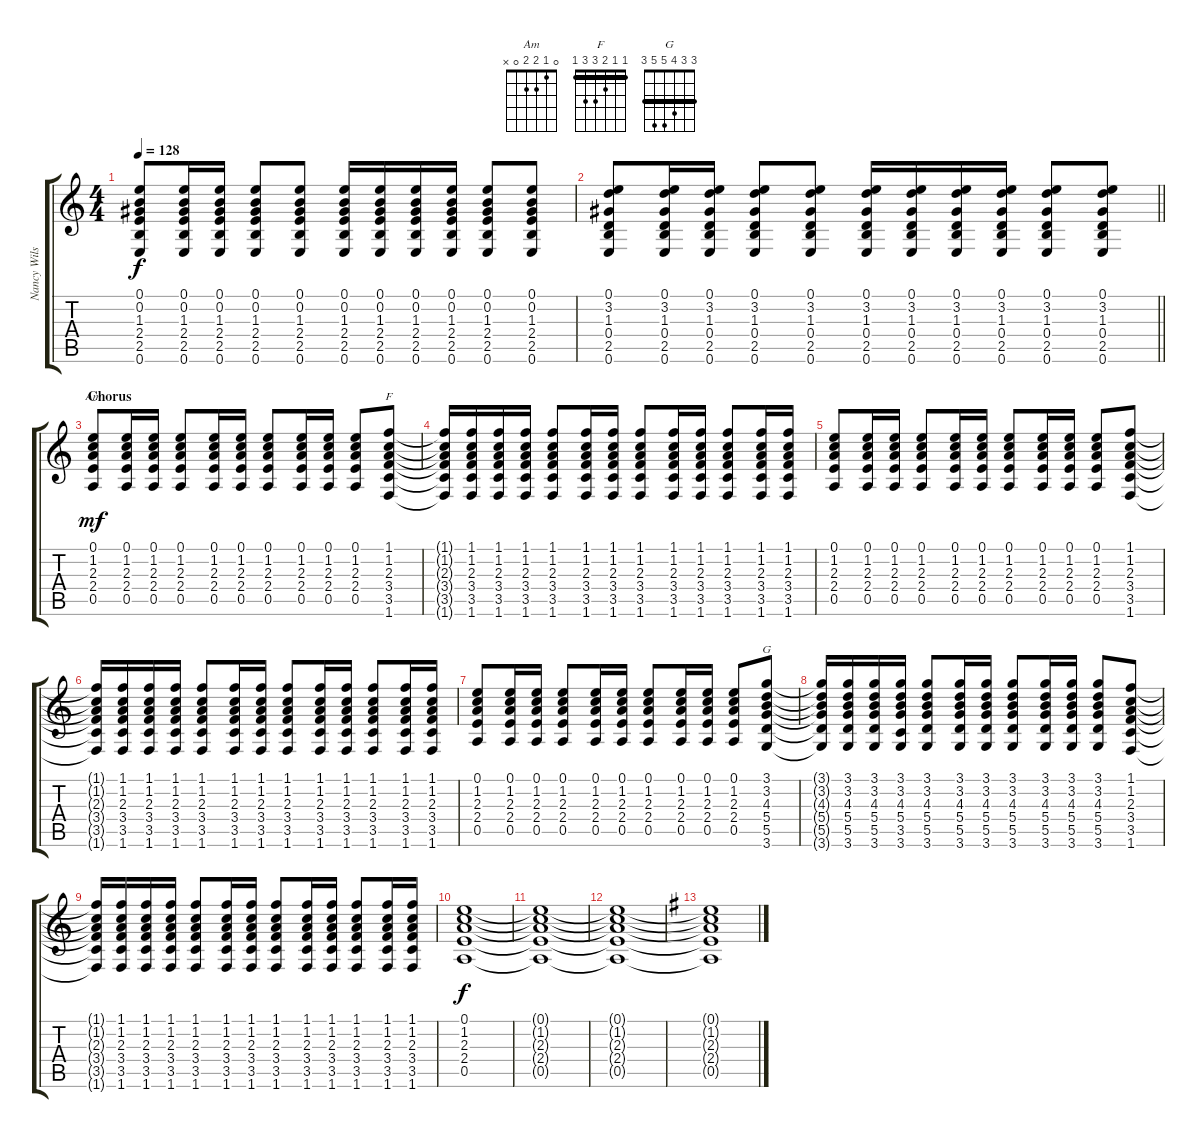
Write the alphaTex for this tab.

\track ("Nancy Wilson" "Nancy Wils") {instrument acousticguitarsteel}
\staff {score tabs}
\tuning (E4 B3 G3 D3 A2 E2) {hide}
\chord ("Am" 0 1 2 2 0 x)
\chord ("F" 1 1 2 3 3 1) {barre 1}
\chord ("G" 3 3 4 5 5 3) {barre 3}
\ts (4 4)
\tempo 128
\clef g2
\ks c
(0.1 0.2 1.3 2.4 2.5 0.6).8{dy f} (0.1 0.2 1.3 2.4 2.5 0.6).16 (0.1 0.2 1.3 2.4 2.5 0.6).16 (0.1 0.2 1.3 2.4 2.5 0.6).8 (0.1 0.2 1.3 2.4 2.5 0.6).8 (0.1 0.2 1.3 2.4 2.5 0.6).16 (0.1 0.2 1.3 2.4 2.5 0.6).16 (0.1 0.2 1.3 2.4 2.5 0.6).16 (0.1 0.2 1.3 2.4 2.5 0.6).16 (0.1 0.2 1.3 2.4 2.5 0.6).8 (0.1 0.2 1.3 2.4 2.5 0.6).8 |
\barLineRight lightlight
(0.1 3.2 1.3 0.4 2.5 0.6).8 (0.1 3.2 1.3 0.4 2.5 0.6).16 (0.1 3.2 1.3 0.4 2.5 0.6).16 (0.1 3.2 1.3 0.4 2.5 0.6).8 (0.1 3.2 1.3 0.4 2.5 0.6).8 (0.1 3.2 1.3 0.4 2.5 0.6).16 (0.1 3.2 1.3 0.4 2.5 0.6).16 (0.1 3.2 1.3 0.4 2.5 0.6).16 (0.1 3.2 1.3 0.4 2.5 0.6).16 (0.1 3.2 1.3 0.4 2.5 0.6).8 (0.1 3.2 1.3 0.4 2.5 0.6).8 |
\section ("" "Chorus")
(0.1 1.2 2.3 2.4 0.5).8{ch "Am" dy mf} (0.1 1.2 2.3 2.4 0.5).16 (0.1 1.2 2.3 2.4 0.5).16 (0.1 1.2 2.3 2.4 0.5).8 (0.1 1.2 2.3 2.4 0.5).16 (0.1 1.2 2.3 2.4 0.5).16 (0.1 1.2 2.3 2.4 0.5).8 (0.1 1.2 2.3 2.4 0.5).16 (0.1 1.2 2.3 2.4 0.5).16 (0.1 1.2 2.3 2.4 0.5).8 (1.1 1.2 2.3 3.4 3.5 1.6).8{ch "F"} |
(1.1{t} 1.2{t} 2.3{t} 3.4{t} 3.5{t} 1.6{t}).16 (1.1 1.2 2.3 3.4 3.5 1.6).16 (1.1 1.2 2.3 3.4 3.5 1.6).16 (1.1 1.2 2.3 3.4 3.5 1.6).16 (1.1 1.2 2.3 3.4 3.5 1.6).8 (1.1 1.2 2.3 3.4 3.5 1.6).16 (1.1 1.2 2.3 3.4 3.5 1.6).16 (1.1 1.2 2.3 3.4 3.5 1.6).8 (1.1 1.2 2.3 3.4 3.5 1.6).16 (1.1 1.2 2.3 3.4 3.5 1.6).16 (1.1 1.2 2.3 3.4 3.5 1.6).8 (1.1 1.2 2.3 3.4 3.5 1.6).16 (1.1 1.2 2.3 3.4 3.5 1.6).16 |
(0.1 1.2 2.3 2.4 0.5).8 (0.1 1.2 2.3 2.4 0.5).16 (0.1 1.2 2.3 2.4 0.5).16 (0.1 1.2 2.3 2.4 0.5).8 (0.1 1.2 2.3 2.4 0.5).16 (0.1 1.2 2.3 2.4 0.5).16 (0.1 1.2 2.3 2.4 0.5).8 (0.1 1.2 2.3 2.4 0.5).16 (0.1 1.2 2.3 2.4 0.5).16 (0.1 1.2 2.3 2.4 0.5).8 (1.1 1.2 2.3 3.4 3.5 1.6).8 |
(1.1{t} 1.2{t} 2.3{t} 3.4{t} 3.5{t} 1.6{t}).16 (1.1 1.2 2.3 3.4 3.5 1.6).16 (1.1 1.2 2.3 3.4 3.5 1.6).16 (1.1 1.2 2.3 3.4 3.5 1.6).16 (1.1 1.2 2.3 3.4 3.5 1.6).8 (1.1 1.2 2.3 3.4 3.5 1.6).16 (1.1 1.2 2.3 3.4 3.5 1.6).16 (1.1 1.2 2.3 3.4 3.5 1.6).8 (1.1 1.2 2.3 3.4 3.5 1.6).16 (1.1 1.2 2.3 3.4 3.5 1.6).16 (1.1 1.2 2.3 3.4 3.5 1.6).8 (1.1 1.2 2.3 3.4 3.5 1.6).16 (1.1 1.2 2.3 3.4 3.5 1.6).16 |
(0.1 1.2 2.3 2.4 0.5).8 (0.1 1.2 2.3 2.4 0.5).16 (0.1 1.2 2.3 2.4 0.5).16 (0.1 1.2 2.3 2.4 0.5).8 (0.1 1.2 2.3 2.4 0.5).16 (0.1 1.2 2.3 2.4 0.5).16 (0.1 1.2 2.3 2.4 0.5).8 (0.1 1.2 2.3 2.4 0.5).16 (0.1 1.2 2.3 2.4 0.5).16 (0.1 1.2 2.3 2.4 0.5).8 (3.1 3.2 4.3 5.4 5.5 3.6).8{ch "G"} |
(3.1{t} 3.2{t} 4.3{t} 5.4{t} 5.5{t} 3.6{t}).16 (3.1 3.2 4.3 5.4 5.5 3.6).16 (3.1 3.2 4.3 5.4 5.5 3.6).16 (3.1 3.2 4.3 5.4 3.5 3.6).16 (3.1 3.2 4.3 5.4 5.5 3.6).8 (3.1 3.2 4.3 5.4 5.5 3.6).16 (3.1 3.2 4.3 5.4 5.5 3.6).16 (3.1 3.2 4.3 5.4 5.5 3.6).8 (3.1 3.2 4.3 5.4 5.5 3.6).16 (3.1 3.2 4.3 5.4 5.5 3.6).16 (3.1 3.2 4.3 5.4 5.5 3.6).8 (1.1 1.2 2.3 3.4 3.5 1.6).8 |
(1.1{t} 1.2{t} 2.3{t} 3.4{t} 3.5{t} 1.6{t}).16 (1.1 1.2 2.3 3.4 3.5 1.6).16 (1.1 1.2 2.3 3.4 3.5 1.6).16 (1.1 1.2 2.3 3.4 3.5 1.6).16 (1.1 1.2 2.3 3.4 3.5 1.6).8 (1.1 1.2 2.3 3.4 3.5 1.6).16 (1.1 1.2 2.3 3.4 3.5 1.6).16 (1.1 1.2 2.3 3.4 3.5 1.6).8 (1.1 1.2 2.3 3.4 3.5 1.6).16 (1.1 1.2 2.3 3.4 3.5 1.6).16 (1.1 1.2 2.3 3.4 3.5 1.6).8 (1.1 1.2 2.3 3.4 3.5 1.6).16 (1.1 1.2 2.3 3.4 3.5 1.6).16 |
(0.1 1.2 2.3 2.4 0.5).1{dy f} |
(0.1{t} 1.2{t} 2.3{t} 2.4{t} 0.5{t}).1 |
(0.1{t} 1.2{t} 2.3{t} 2.4{t} 0.5{t}).1 |
\ks g
(0.1{t} 1.2{t} 2.3{t} 2.4{t} 0.5{t}).1
